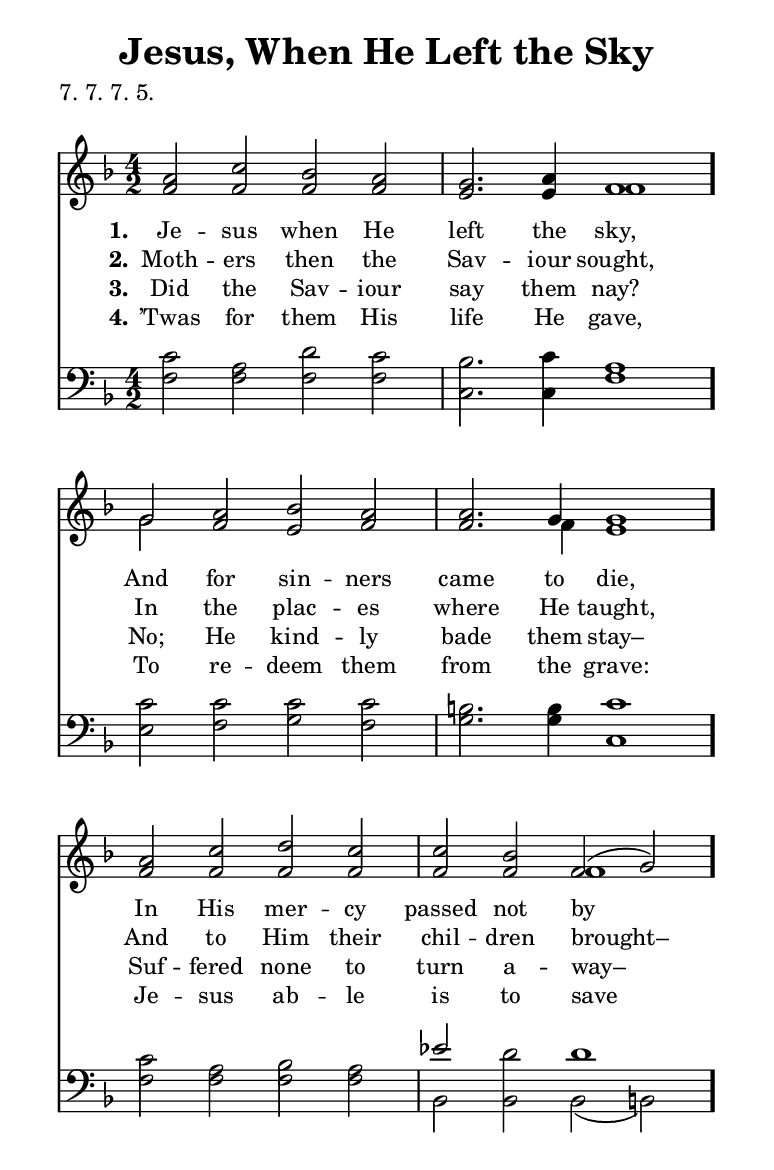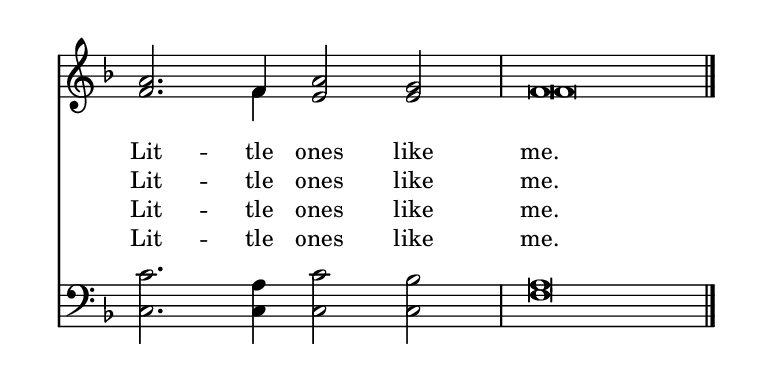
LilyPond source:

\include "common/global.ily"
\paper {
  \include "common/paper.ily"
  ragged-last-bottom = ##t
}

\header{
  hymnnumber = "347"
  title = "Jesus, When He Left the Sky"
  tunename = ""
  meter = "7. 7. 7. 5."
  poet = ""
  composer = ""
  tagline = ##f
}

global = {
  \include "common/overrides.ily"
  \override Staff.TimeSignature.style = #'numbered
  \time 4/2
  \override Score.MetronomeMark.transparent = ##t % hide all fermata changes too
  \tempo 2=80
  \key f \major
  \autoBeamOff
}

notesSoprano = {
\global
\relative c'' {

  a2 c bes a | g2. a4 f1 |
  g2 a bes a | a2. g4 g1 |
  a2 c d c | c bes f( g) |
  a2. f4 a2 g | f\breve % original has f1

  \bar "|."

}
}

notesAlto = {
\global
\relative e' {

  f2 f f f | e2. e4 f1 |
  g2 f e f | f2. f4 e1 |
  f2 f f f | f f f1 |
  f2. f4 e2 e | f\breve |

}
}

notesTenor = {
\global
\relative a {

  c2 a d c | bes2. c4 a1 |
  c2 c c c | b2. b4 c1 |
  c2 a bes a | ees' d d1 |
  c2. a4 c2 bes | a\breve |

}
}

notesBass = {
\global
\relative f {

  f2 f f f | c2. c4 f1 |
  e2 f g f | g2. g4 c,1 |
  f2 f f f | bes, bes bes2( b) |
  c2. c4 c2 c | f\breve |

}
}

wordsA = \lyricmode {
\set stanza = "1."

Je -- sus when He left the sky, \bar "."
And for sin -- ners came to die, \bar "."
In His mer -- cy passed not by \bar "."
Lit -- tle ones like me. \bar "."

}

wordsB = \lyricmode {
\set stanza = "2."

Moth -- ers then the Sav -- iour sought,
In the plac -- es where He taught,
And to Him their chil -- dren brought–
Lit -- tle ones like me.

}

wordsC = \lyricmode {
\set stanza = "3."

Did the Sav -- iour say them nay?
No; He kind -- ly bade them stay–
Suf -- fered none to turn a -- way–
Lit -- tle ones like me.

}

wordsD = \lyricmode {
\set stanza = "4."

’Twas for them His life He gave,
To re -- deem them from the grave:
Je -- sus ab -- le is to save
Lit -- tle ones like me.

}

\score {
  \context ChoirStaff <<
    \context Staff = upper <<
      \set Staff.autoBeaming = ##f
      \set ChoirStaff.systemStartDelimiter = #'SystemStartBar
      \set ChoirStaff.printPartCombineTexts = ##f
      \partcombine #'(2 . 9) \notesSoprano \notesAlto
      \context NullVoice = sopranos { \voiceOne << \notesSoprano >> }
      \context NullVoice = altos { \voiceTwo << \notesAlto >> }
      \context Lyrics = one   \lyricsto sopranos \wordsA
      \context Lyrics = two   \lyricsto sopranos \wordsB
      \context Lyrics = three \lyricsto sopranos \wordsC
      \context Lyrics = four  \lyricsto sopranos \wordsD
    >>
    \context Staff = men <<
      \set Staff.autoBeaming = ##f
      \clef bass
      \set ChoirStaff.printPartCombineTexts = ##f
      \partcombine #'(2 . 9) \notesTenor \notesBass
      \context NullVoice = tenors { \voiceOne << \notesTenor >> }
      \context NullVoice = basses { \voiceTwo << \notesBass >> }
    >>
  >>
  \layout {
    \include "common/layout.ily"
  }
  \midi{
    \include "common/midi.ily"
  }
}

\version "2.19.49"  % necessary for upgrading to future LilyPond versions.

% vi:set et ts=2 sw=2 ai nocindent syntax=lilypond:
